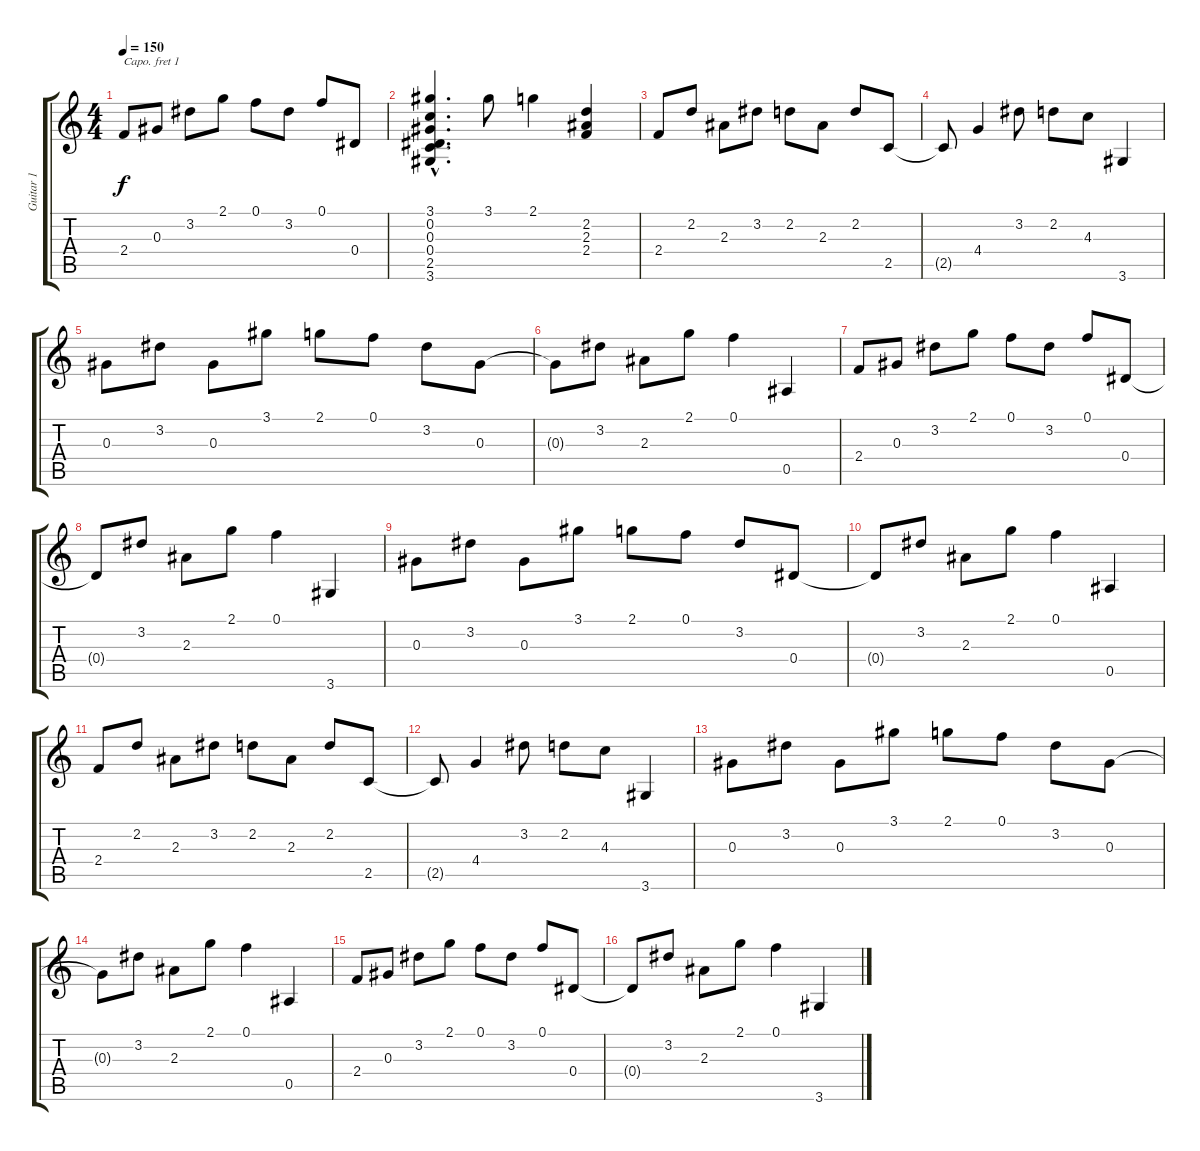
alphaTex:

\track ("Guitar 1" "Guitar 1") {instrument electricguitarclean}
\staff {score tabs}
\capo 1
\tuning (E4 B3 G3 D3 A2 E2) {hide}
\ts (4 4)
\tempo 150
\clef g2
\ks c
2.4.8{dy f} 0.3.8 3.2.8 2.1.8 0.1.8 3.2.8 0.1.8 0.4.8 |
(3.1{hac} 0.2{hac} 0.3{hac} 0.4{hac} 2.5{hac} 3.6{hac}).4{d} 3.1.8 2.1.4 (2.2 2.3 2.4).4 |
2.4.8 2.2.8 2.3.8 3.2.8 2.2.8 2.3.8 2.2.8 2.5.8 |
2.5{t}.8 4.4.4 3.2.8 2.2.8 4.3.8 3.6.4 |
0.3.8 3.2.8 0.3.8 3.1.8 2.1.8 0.1.8 3.2.8 0.3.8 |
0.3{t}.8 3.2.8 2.3.8 2.1.8 0.1.4 0.5.4 |
2.4.8 0.3.8 3.2.8 2.1.8 0.1.8 3.2.8 0.1.8 0.4.8 |
0.4{t}.8 3.2.8 2.3.8 2.1.8 0.1.4 3.6.4 |
0.3.8 3.2.8 0.3.8 3.1.8 2.1.8 0.1.8 3.2.8 0.4.8 |
0.4{t}.8 3.2.8 2.3.8 2.1.8 0.1.4 0.5.4 |
2.4.8 2.2.8 2.3.8 3.2.8 2.2.8 2.3.8 2.2.8 2.5.8 |
2.5{t}.8 4.4.4 3.2.8 2.2.8 4.3.8 3.6.4 |
0.3.8 3.2.8 0.3.8 3.1.8 2.1.8 0.1.8 3.2.8 0.3.8 |
0.3{t}.8 3.2.8 2.3.8 2.1.8 0.1.4 0.5.4 |
2.4.8 0.3.8 3.2.8 2.1.8 0.1.8 3.2.8 0.1.8 0.4.8 |
0.4{t}.8 3.2.8 2.3.8 2.1.8 0.1.4 3.6.4
